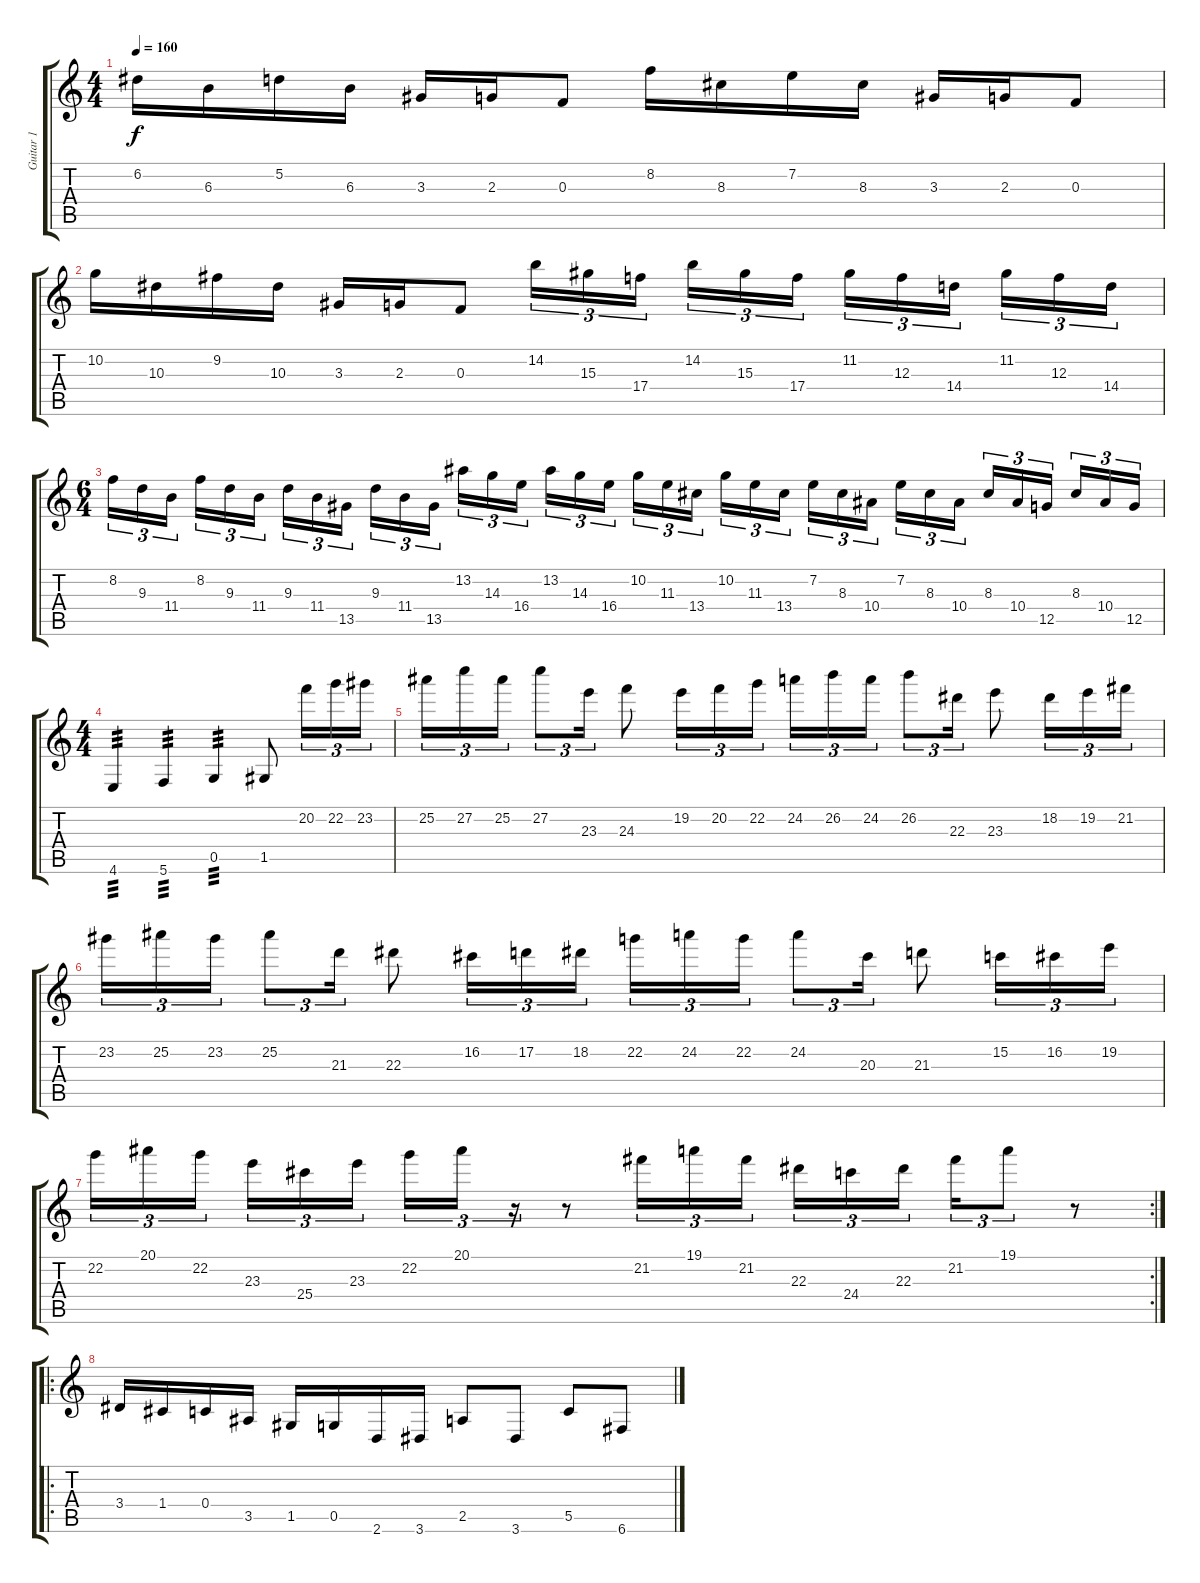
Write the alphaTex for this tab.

\track ("Guitar 1" "Guitar 1") {instrument overdrivenguitar}
\staff {score tabs}
\tuning (D4 A3 F3 C3 G2 C2) {hide}
\ts (4 4)
\tempo 160
\clef g2
\ks c
6.2.16{dy f} 6.3.16 5.2.16 6.3.16 3.3.16 2.3.16 0.3.8 8.2.16 8.3.16 7.2.16 8.3.16 3.3.16 2.3.16 0.3.8 |
10.2.16 10.3.16 9.2.16 10.3.16 3.3.16 2.3.16 0.3.8 14.2.16{tu (3 2)} 15.3.16{tu (3 2)} 17.4.16{tu (3 2) beam splitsecondary} 14.2.16{tu (3 2)} 15.3.16{tu (3 2)} 17.4.16{tu (3 2)} 11.2.16{tu (3 2)} 12.3.16{tu (3 2)} 14.4.16{tu (3 2) beam splitsecondary} 11.2.16{tu (3 2)} 12.3.16{tu (3 2)} 14.4.16{tu (3 2)} |
\ts (6 4)
8.2.16{tu (3 2)} 9.3.16{tu (3 2)} 11.4.16{tu (3 2) beam splitsecondary} 8.2.16{tu (3 2)} 9.3.16{tu (3 2)} 11.4.16{tu (3 2) beam splitsecondary} 9.3.16{tu (3 2)} 11.4.16{tu (3 2)} 13.5.16{tu (3 2) beam splitsecondary} 9.3.16{tu (3 2)} 11.4.16{tu (3 2)} 13.5.16{tu (3 2) beam splitsecondary} 13.2.16{tu (3 2)} 14.3.16{tu (3 2)} 16.4.16{tu (3 2) beam splitsecondary} 13.2.16{tu (3 2)} 14.3.16{tu (3 2)} 16.4.16{tu (3 2)} 10.2.16{tu (3 2)} 11.3.16{tu (3 2)} 13.4.16{tu (3 2) beam splitsecondary} 10.2.16{tu (3 2)} 11.3.16{tu (3 2)} 13.4.16{tu (3 2) beam splitsecondary} 7.2.16{tu (3 2)} 8.3.16{tu (3 2)} 10.4.16{tu (3 2) beam splitsecondary} 7.2.16{tu (3 2)} 8.3.16{tu (3 2)} 10.4.16{tu (3 2) beam splitsecondary} 8.3.16{tu (3 2)} 10.4.16{tu (3 2)} 12.5.16{tu (3 2) beam splitsecondary} 8.3.16{tu (3 2)} 10.4.16{tu (3 2)} 12.5.16{tu (3 2)} |
\ts (4 4)
4.6.4{tp 3} 5.6.4{tp 3} 0.5.4{tp 3} 1.5.8 20.2.16{tu (3 2)} 22.2.16{tu (3 2)} 23.2.16{tu (3 2)} |
25.2.16{tu (3 2)} 27.2.16{tu (3 2)} 25.2.16{tu (3 2)} 27.2.8{tu (3 2)} 23.3.16{tu (3 2)} 24.3.8 19.2.16{tu (3 2)} 20.2.16{tu (3 2)} 22.2.16{tu (3 2)} 24.2.16{tu (3 2)} 26.2.16{tu (3 2)} 24.2.16{tu (3 2)} 26.2.8{tu (3 2)} 22.3.16{tu (3 2)} 23.3.8 18.2.16{tu (3 2)} 19.2.16{tu (3 2)} 21.2.16{tu (3 2)} |
23.2.16{tu (3 2)} 25.2.16{tu (3 2)} 23.2.16{tu (3 2)} 25.2.8{tu (3 2)} 21.3.16{tu (3 2)} 22.3.8 16.2.16{tu (3 2)} 17.2.16{tu (3 2)} 18.2.16{tu (3 2)} 22.2.16{tu (3 2)} 24.2.16{tu (3 2)} 22.2.16{tu (3 2)} 24.2.8{tu (3 2)} 20.3.16{tu (3 2)} 21.3.8 15.2.16{tu (3 2)} 16.2.16{tu (3 2)} 19.2.16{tu (3 2)} |
\rc 2
22.2.16{tu (3 2)} 20.1.16{tu (3 2)} 22.2.16{tu (3 2) beam splitsecondary} 23.3.16{tu (3 2)} 25.4.16{tu (3 2)} 23.3.16{tu (3 2)} 22.2.16{tu (3 2)} 20.1.16{tu (3 2)} r.16{tu (3 2)} r.8 21.2.16{tu (3 2)} 19.1.16{tu (3 2)} 21.2.16{tu (3 2) beam splitsecondary} 22.3.16{tu (3 2)} 24.4.16{tu (3 2)} 22.3.16{tu (3 2)} 21.2.16{tu (3 2)} 19.1.8{tu (3 2)} r.8 |
\ro
3.4.16 1.4.16 0.4.16 3.5.16 1.5.16 0.5.16 2.6.16 3.6.16 2.5.8 3.6.8 5.5.8 6.6.8
